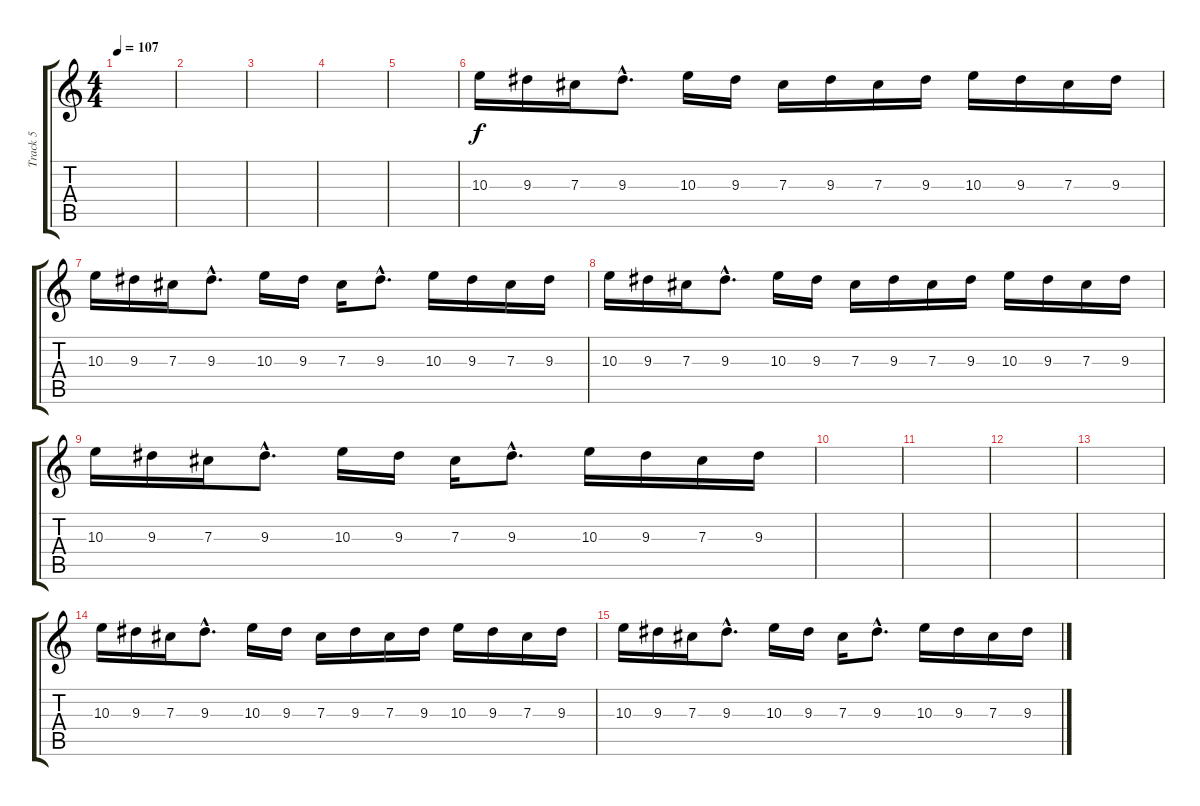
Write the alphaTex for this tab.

\track ("Track 5" "Track 5") {instrument distortionguitar}
\staff {score tabs}
\tuning (Eb4 Bb3 Gb3 Db3 Ab2 Db2) {hide}
\ts (4 4)
\tempo 107
\clef g2
\ks c
|
|
|
|
|
10.3.16 9.3.16 7.3.16 9.3{hac}.8{d} 10.3.16 9.3.16 7.3.16 9.3.16 7.3.16 9.3.16 10.3.16 9.3.16 7.3.16 9.3.16 |
10.3.16 9.3.16 7.3.16 9.3{hac}.8{d} 10.3.16 9.3.16 7.3.16 9.3{hac}.8{d} 10.3.16 9.3.16 7.3.16 9.3.16 |
10.3.16 9.3.16 7.3.16 9.3{hac}.8{d} 10.3.16 9.3.16 7.3.16 9.3.16 7.3.16 9.3.16 10.3.16 9.3.16 7.3.16 9.3.16 |
10.3.16 9.3.16 7.3.16 9.3{hac}.8{d} 10.3.16 9.3.16 7.3.16 9.3{hac}.8{d} 10.3.16 9.3.16 7.3.16 9.3.16 |
|
|
|
|
10.3.16 9.3.16 7.3.16 9.3{hac}.8{d} 10.3.16 9.3.16 7.3.16 9.3.16 7.3.16 9.3.16 10.3.16 9.3.16 7.3.16 9.3.16 |
10.3.16 9.3.16 7.3.16 9.3{hac}.8{d} 10.3.16 9.3.16 7.3.16 9.3{hac}.8{d} 10.3.16 9.3.16 7.3.16 9.3.16
